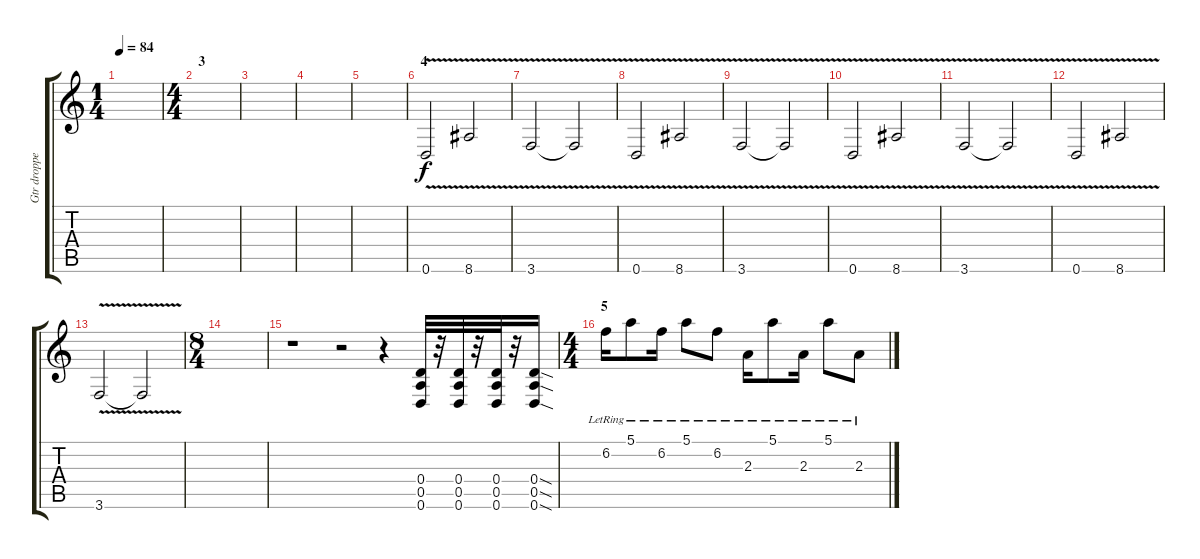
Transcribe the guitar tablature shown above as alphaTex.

\track ("Gtr dropped D" "Gtr droppe") {instrument distortionguitar}
\staff {score tabs}
\tuning (E4 B3 G3 D3 A2 D2) {hide}
\ts (1 4)
\tempo 84
\clef g2
\ks c
|
\ts (4 4)
\section ("" "3")
|
|
|
|
\section ("" "4")
0.6{v}.2 8.6{v}.2 |
3.6{v}.2 3.6{t}.2 |
0.6{v}.2 8.6{v}.2 |
3.6{v}.2 3.6{t}.2 |
0.6{v}.2 8.6{v}.2 |
3.6{v}.2 3.6{t}.2 |
0.6{v}.2 8.6{v}.2 |
3.6{v}.2 3.6{t}.2 |
\ts (8 4)
|
r.1 r.2 r.4 (0.4 0.5 0.6).32 r.32 (0.4 0.5 0.6).32 r.32 (0.4 0.5 0.6).32 r.32 (0.4{sod} 0.5{sod} 0.6{sod}).16 |
\ts (4 4)
\section ("" "5")
6.2{lr}.16 5.1{lr}.8 6.2{lr}.16 5.1{lr}.8 6.2{lr}.8 2.3{lr}.16 5.1{lr}.8 2.3{lr}.16 5.1{lr}.8 2.3{lr}.8
